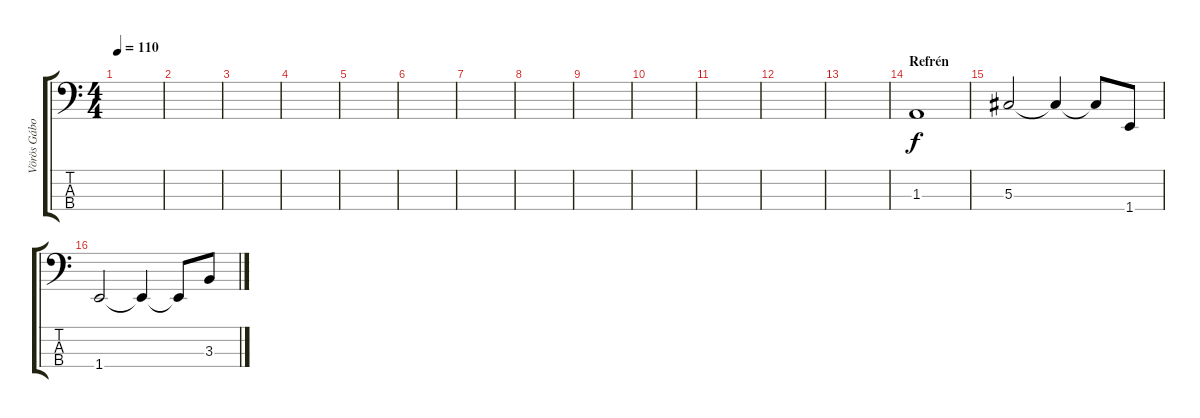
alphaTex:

\track ("Vörös Gábor (Bassz)" "Vörös Gábo") {instrument fretlessbass}
\staff {score tabs}
\tuning (Gb2 Db2 Ab1 Eb1) {hide}
\ts (4 4)
\tempo 110
\clef f4
\ks c
|
|
|
|
|
|
|
|
|
|
|
|
|
\section ("" "Refrén")
1.3.1 |
5.3.2 5.3{t}.4 5.3{t}.8 1.4.8 |
1.4.2 1.4{t}.4 1.4{t}.8 3.3.8
